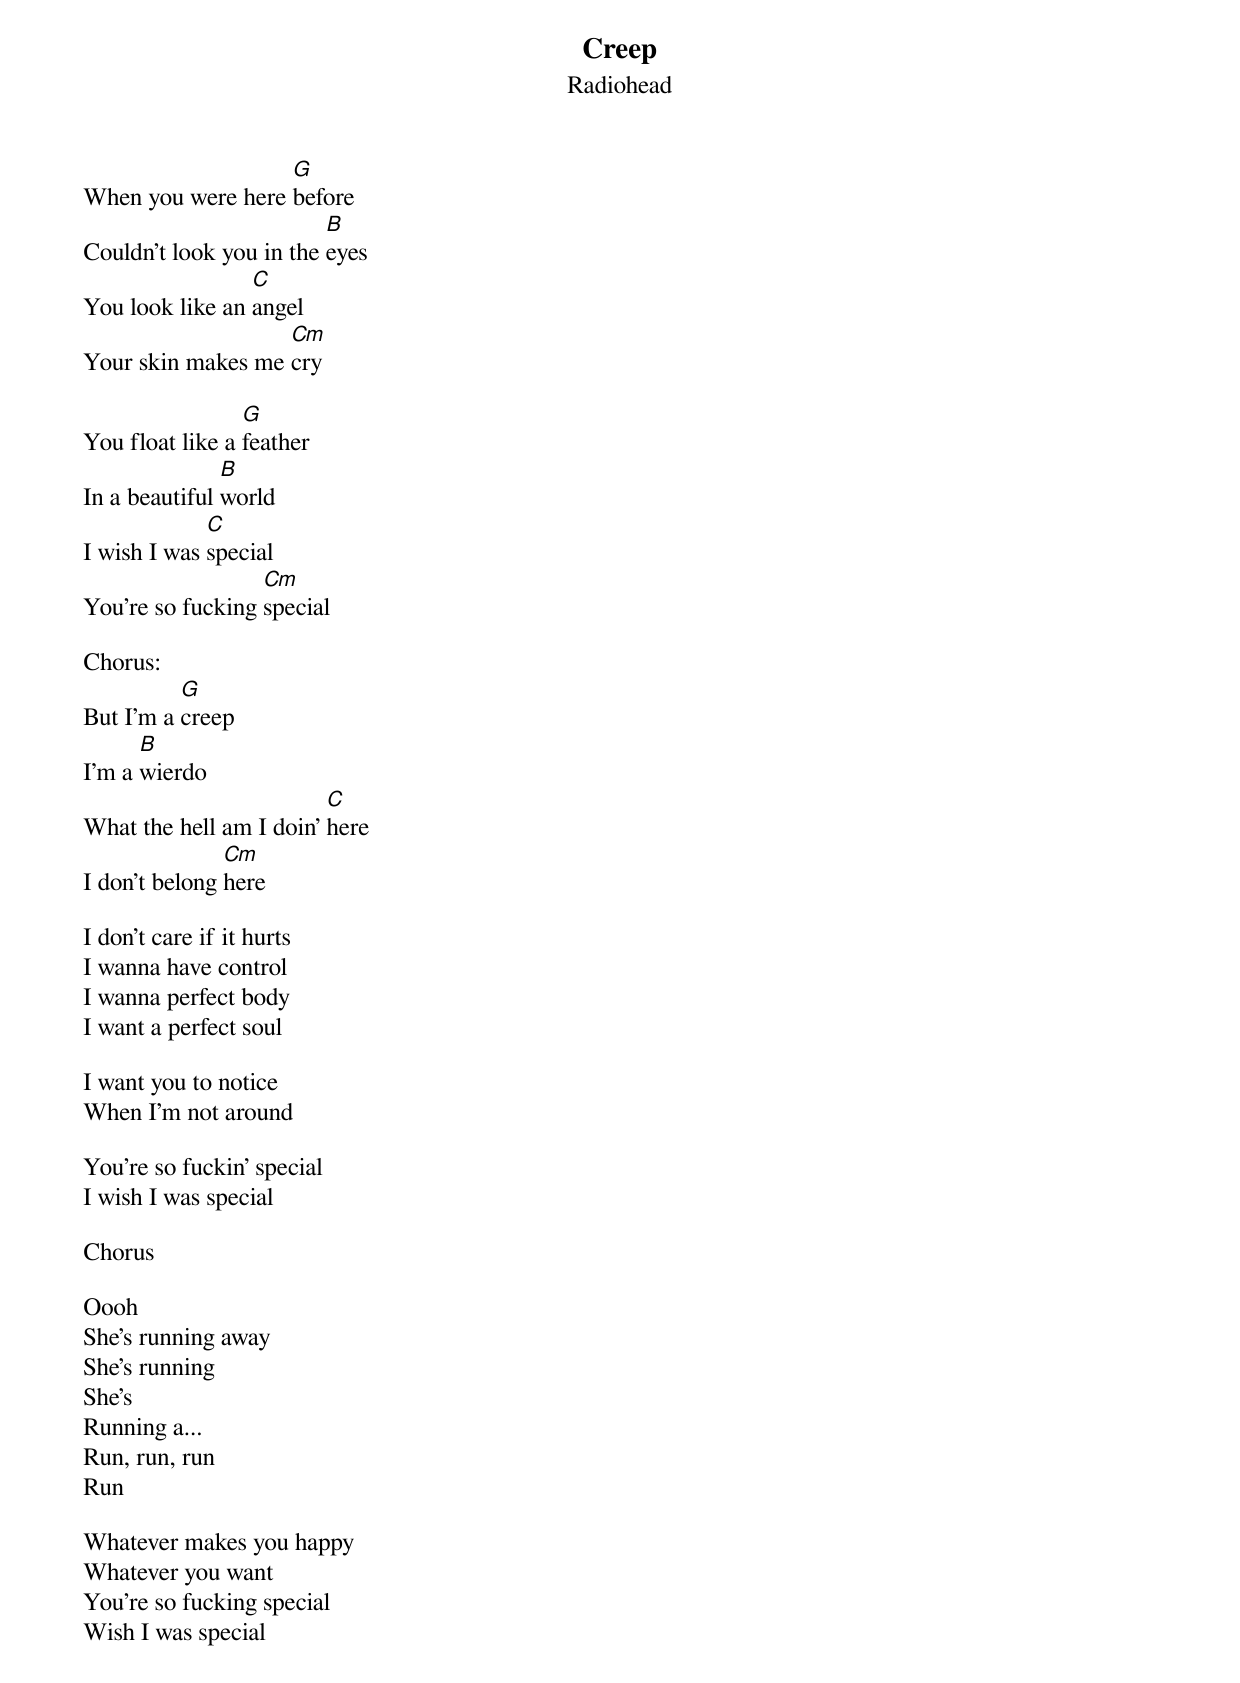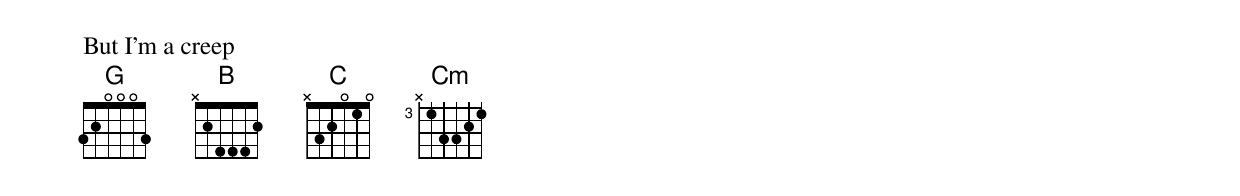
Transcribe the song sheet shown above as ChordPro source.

{title:Creep}
{subtitle:Radiohead}

When you were here [G]before
Couldn't look you in the [B]eyes
You look like an [C]angel
Your skin makes me [Cm]cry

You float like a [G]feather
In a beautiful [B]world
I wish I was [C]special
You're so fucking [Cm]special

Chorus:
But I'm a [G]creep
I'm a [B]wierdo
What the hell am I doin' [C]here
I don't belong [Cm]here

I don't care if it hurts
I wanna have control
I wanna perfect body
I want a perfect soul

I want you to notice
When I'm not around

You're so fuckin' special
I wish I was special

Chorus

Oooh
She's running away
She's running
She's
Running a...
Run, run, run
Run

Whatever makes you happy
Whatever you want
You're so fucking special
Wish I was special
But I'm a creep
